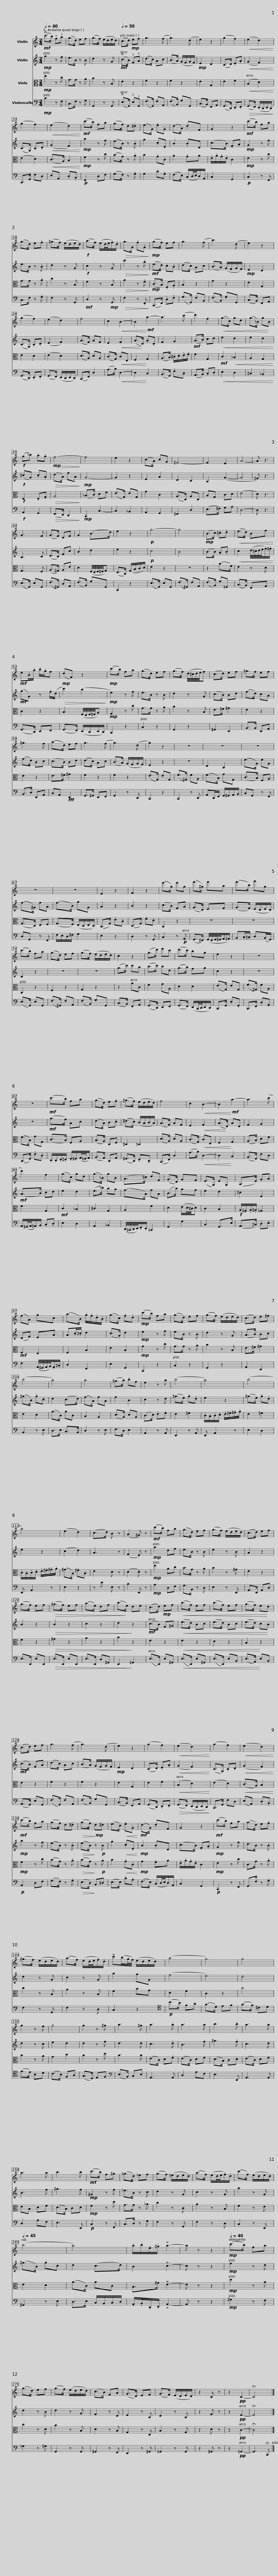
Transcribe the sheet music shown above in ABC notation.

X:1
%%score 1 2 3 4
L:1/8
Q:1/4=40
M:2/4
I:linebreak $
K:C
V:1 treble
V:2 treble
V:3 alto
V:4 bass
V:1
!mf! (vc'>b) ufua | (g>d) ef | (g>f) (e/d/e/d/) |[Q:1/4=50] (c>d)!mp! ef | g3 (f | %5
 g3) (d | e2) z2 | (g2 f2) |$!<(! (e2 d2)!<)! | (g2 f2) | %10
!<(! (e2 d2)!<)! |!mf! (c'>b) fa | (g>f) d.^d | (e>G) .e.G | (d>A) .dF | %15
 G2 z2 |$!mf! (c'>b) fa | (g>d) e.f | (^g>f) (e/d/e/d/) |!f! (a>f) (e/d/4e/4.f/).d/ | %20
!>(! g>G .f.G!>)! |!mp! (g>f) ef | g3 (f | b3) (d |$ e2) z2 | %25
 (g2 f2) | (e2 d2) | f4 | c2!<(! B2- | B2!<)!!mf! a2- | %30
 a3 (c' | d'2) f2 |$!<(! (g>c) gd | (g>_B) g!<)!B |!f! (g_b) .a.g | %35
!mp!!>(! f4-!>)! | f4 | e2 z2 | (c>A) cG | ^F4- | %40
 F2 E2 |$ A4- | A z3 | G3 F | (G>F) DF | %45
 G2 (B>d) | e2 z2 |!p! g4- | g4 |$!mp! (B>c) .^c.d | %50
!<(! (e>d) Bf!<)! |!mf! e.B/.a/ .b/.g/f |!mp! (dF) z2 |!mp! (c'>b) fa | (g>d) ef |$ %55
 (g>f) (d/4^c/4d/4e/4f) | (c>d) ef | ^g>f ef | ^g3 f | (a>d) ef | %60
 g3 (f | g3) (d | g2) z2 |$ z4 | z4 | %65
 z4 | z4 | z4 | E2 z2 | F2 z2 |$ %70
 (e'>g) e'g | (f'>^g) f'a | (f'>b) g'g | (c'>b) fa | (g>d) ef | %75
 (g>f) (e/d/e/d/) | c2 z2 |$ (g>d') e'c' | (d'>c') bg | e2 z2 | %80
 z4 | z4 |!mf! (c'>b) fa | (g>d) e.f |$ (^g>f) (e/d/e/d/) | %85
 f4 | c2!<(! B2- | B2!<)!!mf! a2- | a3 (c' | d'2) f2 | %90
 (g>c) gd | (g>_B) gB |$ (A>^c) dF | (G>D) GF | (E>G,) EG, | %95
 (A,>E) GA | (fA) gc |$ (a>B) .g/.f/.d/.B/ | (g>c) .f.d |!mp! (c'>b) fa | %100
 (g>d) ef | (g>f) (e/d/e/d/) | (c>d) e^f | (b4 | a4) |$ %105
 a4 | (^g>a) .bf | e2 z a | (b4 | a4) | %110
 (b4 | a4) |$ (e2 d2) | (c>d) B z | (A2 .^G) z | %115
!mf! (c'>b) fa | (g>d) ef | (g>f) (e/d/e/d/) | (c>d) ef | (g>f) ef | %120
!>(! (^g>f) ef |$ (a>e) df | (b>!>)!e) de | (c>d)!mp! ef |!<(! (b>f) ef | %125
 (b>f) ef | (g>f) e!<)!d | (c>d) ef | g3 (f | g3) (d |$ %130
 e2) z2 | (g2 f2) |!<(! (e2 d2)!<)! | (g2 f2) |!<(! (e2 d2)!<)! | %135
!mf! (c'>b) fa | (g>f) d.^d |!>(! (g>f)!>)!!mp! d^d |$ (e>c)!<(! .e.G!<)! |!mf! (d>G) .dF | %140
 G2 z2 |!mf! (c'>b) fa | (g>d) e.f | (^g>f) (e/d/e/d/) | (a>f) (e/d/4e/4.f/).d/ |$ %145
 !>!c'(b/g/4f/4) (e/d/e/d/) | (a4 | g4) | g4 | g2 z f | %150
 g4 | g2 z ^g | a3 ^g |$ a3 .a | a3 a | %155
 b3 .b | a3 a | a3 a | b3 b |!mf! (c'>b) f^g | %160
 (=g>d) _ef |$ (g>f) (=e/d/e/d/) | (a>f) (e/d/4e/4.f/).d/ | (c'>f) (e/d/e/d/) |[Q:1/4=45] (b4 | %165
 a4) | .a/.b/.e/.^g/ !>!a2- | a z z2 |$!mp![Q:1/4=40] (c'>b) fa | (g>d) ef | %170
 (g>f) (e/d/e/d/) | (c>B) FA | (G>D) EF | (G>F) (E/D/E/D/) | z2 C z | %175
 z2!pp! C2- | !fermata!C4 |] %177
V:2
!mp! g2 z f | e>B z B | d2 z G |!mf! (vc>B) uFuA | (d>c) Ac | %5
 (B>A) (G/F/G/F/) |!mp! E2 D2 | (C>D) .E.A |$!<(! (G2 F2)!<)! | (C>G,) .C.D | %10
!<(! (G2 F2)!<)! |!mp! a2 z f | (e>B) z .B | g2 .c.E | B2 .BD | %15
 (c>B) .F.A |$!mp! G2 z f | e>B z .B | d2 z G |!f! c2 z G | %20
!>(! c'2 z .a!>)! |!mf! (e>d) .c.B | (d>c) Ac | (B>A) (G/F/G/F/) |$!mp! E2 D2 | %25
 (C>G,) .C.D | (E2 F2) | (A>F) AF | E2!<(! F2 | (A>!<)!D) .A.D | %30
 F2 G2 |!mf! (A>B) cd |$!<(! e2 d2 | e2 d2!<)! |!f! (^cG) .c.A | %35
!>(! (d>A) fA!>)! |!mp! G4- | G2 z2 | E2 A2 | D2 C2 | %40
 B,2 (G2- |$ G4 | ^F) z3 | B,3 C | (D>C) Fc | %45
 B2 d2 | e2 z2 |!p! c4 | B4 |$ (B>B) .A.B | %50
!<(! c2 (d/4^c/4d/4e/4.f/).^f/!<)! |!mf! (gG) z .f/(d/ |!>(! c'2) (b2!>)! |!mp! e2) z f | e>B z B |$ %55
 d2 z G | (c>B) Bd | (f>d) cA | (f>d) Bc | (c>B) Bd | %60
 (d>c) Ac | (B>A) (G/F/G/F/) | E2 z2 |$ z4 | D2 B,2 | %65
 (e>G) eG | (f>^G) fA | (f>B) gG | A2 z2 | B2 z2 |$ %70
 (c>B) FA | (G>D) EF | (G>F) (E/D/E/D/) | C2 z2 | z4 | %75
 z4 | (g>c') c'a |$ (b>c') bd | (g>a) fg | c2 z2 | %80
 z4 | z4 |!mf! (g>f) Ac | (d>A) B.c |$ (^d>c) (B/A/B/A/) | %85
 (A>F) AF | E2!<(! F2 | (A>!<)!D) AD | F2 G2 |!mf! (A>B) cd | %90
 e2 d2 | (e>_b) ag |$ (f>A) fA | (B>a) gf | e2 d2 | %95
 ^c2 E2 | (DF) EA |$ A.c/.^c/ d2 | (c>.G) d2 |!mp! e2 z f | %100
 e>B z B | d2 z G | (A>B) Bc | (^g>B) .g.c | d2 (c>d) |$ %105
 (f>A) fA | f2 B2 | c2 z d | (^g>e) .g.d | e2 z2 | %110
 (^g>e) .g.d | e2 z2 |$ (c2 d2) | A3 z | (F2 .E) z | %115
!mp! a2 df | e>B z B | e2 z B | A2 z2 | B2 z2 | %120
!>(! B2 z2 |$ c2 z2 | d2!>)! z2 |!mf! (c>B) F^G |!<(! (e>d) Bc | %125
 (e>d) Bc | (e>d) c!<)!B |!mf! (c>B) FA | (d>c) Ac | (B>A) (G/F/G/F/) |$ %130
!mp! E2 D2 | (C>D) .E.A |!<(! (G2 F2)!<)! | (C>G,) .C.D |!<(! (G2 F2)!<)! | %135
!mp! a2 z f | (e>B) z .B |!>(! (e>B)!>)! z!p! B |$ g2!<(! .c.E!<)! |!mp! B2 .BD | %140
 (c>B) .F.A |!mp! G2 z f | d>B z .B | d2 z G | c2 z G |$ %145
 a2 gG | (f4 | e4) | d4 | d2 z c | %150
 e2 d2 | d2 z f | d3 d |$ c3 .d | B3 f | %155
 ^g3 .f | c3 d | B3 f | ^g3 f |!mp! ^G2 z f | %160
 _e>B z c |$ d2 z G | c2 z G | a2 z G | (^g>B) .g.c | %165
 d2 (c>d) | B2 !>!c2- | c z z2 |$!mp! f2 z d | d2 z B | %170
 d2 z G | F2 z D | E2 z B, | D2 z B, | z2 F z | %175
 z2!pp! E2- | !fermata!E4 |] %177
V:3
!mp! e2 z c | G>G z A | B2 z B, | E2 z2 | F2 z2 | %5
 F2 z2 | E2 G,2 | E2 F2 |$!<(! (B,2 D2)!<)! | (E2 D2) | %10
!<(! (C>A,) B,2!<)! |!mp! F2 z c | (B>G) z .A | B2 .G.C | A2 .GA | %15
 .E/.A/.G/.E/ C2 |$!mp! E2 z c | G>G z .A | c2 z B, | F2 z B, | %20
!>(! A2 z .F!>)! |!mp! (C>B,) .F,.A, | B,2 z2 | G2 z2 |$ E2 G,2 | %25
 E2 D2 | (E2 D2) | (D>A,) DA, | (C>G,)!<(! CE, | F,2!<)! G,2 | %30
 (A,>B,) .^C/.D/.E/.F/ | F2 G,2 |$!mf! C2!<(! _B,2 | A,2 G,2!<)! |!f! E,2 .E,.G, | %35
!>(! A,4!>)! | (_B,>C) DF | (E>G,) EG, | G2 C2 | (A,>D,) A,D, | %40
 B,G, CD |$ (E4 | D) z3 | G,3 F, | (A,>^G,) A,E | %45
 D2 (F,/4E,/4F,/4^F,/4G,) | (E,>C,) (G,/B,/C/D/) | E2 z2 | z4 |$ z2 (B>F) | %50
 E2 z D | C2 z2 | B,2 (F,/4E,/4F,/4^F,/4A,) |!mp! G,2 z c | G>G z A |$ %55
 B2 z B, | E>^F ^G2 | E2 z2 | E2 z2 | E>^F ^G2 | %60
 F2 z2 | F2 z2 | (E>G,) EG, |$ (F>^G,) FA, | (F>B,) GG, | %65
 (C>B,) F,A, | (G,>D,) E,F, | (G,>F,) (E,/D,/E,/D,/) | (C,>G,) .E.C | (D,>G,) .F.D |$ %70
 C,2 z2 | z4 | z4 | C,2 z2 | F,2 z2 | %75
 G,2 z2 | z2 AC |$ F2 GA, | D2 D2 | (E>G,) EG, | %80
 (F>^G,) FA, | (F>B,) GG, | (C>B,) F,A, | (B,>A,) D,F, |$ ^D,2 =D,2 | %85
 (D>A,) DA, | (C>G,)!<(! CE, | F,2!<)! G,2 | (A,>B,) DF | F2 G,2 | %90
!mf! C2 _B,2 | ^C2 G,2 |$ A,2 F2 | D2 (E/D/4^C/4D) | C2 B,2 | %95
!f! .A,/.^G,/.A,/.^A,/ =G,2 |!mf! F,2 E,2 |$ F,2 B,2 | E2 B,2 |!mp! G2 z c | %100
 G>G z A | B2 z B, | E>^F ^G2 | E2 D2 | (A>C) AC |$ %105
 B,2 A,2 | (D>A,) DA, | (C>D) .E.F | E2 ^F2 | .C/.B,/.C/.D/ .E/.^F/.^G/.A/ | %110
 E2 ^F2 | .C/.B,/.C/.D/ .E/.^F/.^G/.A/ |$ (^G>B,) .^F.B, | E2 D z | (D2 .D) z | %115
!mp! e2 Ac | B>G z A | B2 z ^G | E2 z2 | F2 z2 | %120
!>(! ^G2 z2 |$ A2 z2 | B2!>)! z2 | E2 z2 |!<(! E2 z2 | %125
 D2 z2 | B,2!<)! z2 | E2 z2 | F2 z2 | F2 z2 |$ %130
 E2 G,2 | E2 F2 |!<(! (B,2 D2)!<)! | (E2 D2) |!<(! (C>A,) B,2!<)! | %135
!mp! F2 z c | (B>G) z .A |!>(! (B>G)!>)! z!p! A |$ B2!<(! .G.C!<)! |!mp! G2 .FA | %140
 .E/.A/.G/.E/ C2 |!mp! E2 z c | C>G z .A | c2 z B, | A2 z B, |$ %145
 F2 BG | D2 F2 | C2 z2 | c4 | B2 z A | %150
 G2 c2 | B2 z d | B3 B |$ (E>C) D.F | (E>C) DF | %155
 (D>B,) C.D | (E>C) DF | EB, DF | (D>B,) CD |!mp! F2 z d | %160
 G>G z _A |$ c2 z C | A2 z B, | F2 z E | E2 D2 | %165
 (A>C) AC | B,>^G !>!E2- | E z z2 |$!mp! d2 z A | c2 z D | %170
 B2 z B, | D2 z B, | G,2 z D, | B,2 z G, | z2 D z | %175
 z2!pp! C2- | !fermata!C4 |] %177
V:4
!mp! C2 z F, | C,>F, z G, | G,,2 z G,, | (vE,>G,,) uE,uG,, | (F,>G,,) F,A,, | %5
 (F,>B,,) G,G,, | (C,>B,,) F,,A,, | (G,,>D,,) .E,,.F,, |$!>(! (G,,>F,,) (E,,/D,,/E,,/D,,/)!>)! | C,,>G,, F,D, | %10
 E,A,, .D,.B,, |!p! F,,2 D,F, | (G,>F,) z .G, | G,2 .C.G, | (F,>E,) (C,/D,/4E,/4D,/)A,,/ | %15
 C,2 G,,2 |$!p! C,2 z F,, | C,>F, z .G, | F,2 z G,, |!mf! D,2 z!mp! G,, | %20
!>(! F,2 z .F,,!>)! | (C,,>F,,) .D,.F, | (G,>G,,) F,B,, | (F,>B,,) .G,G,, |$ (C,>B,,) F,,A,, | %25
 (G,,>D,,) .E,,.F,, | (G,,>F,,) (E,,/D,,/E,,/D,,/) | (C,,>F,,) D,2 | (A,>B,)!<(! D,2- | D,2!<)! C,2 | %30
 (B,,>G,,) .F,.C, | (A,,>B,,) .C,.D, |$!<(! E,2 D,2 | ^C,2 _B,,2!<)! |!f! A,,2 G,,2 | %35
!>(! (F,,>E,,) D,,2!>)! |!mp! C,,2 C,2- | C,2 _B,,2 | A,,2 G,,2 | ^F,,2 D,2 | %40
 (E,>^F,) G,A, |$ D,4- | D, z3 | (E,>G,,) E,G,, | (F,>^G,,) D,A,, | %45
 (F,>B,,) G,G,, | C,,2 z2 | (E,>G,,) E,G,, | (F,>^G,,) F,A,, |$ (F,>B,,) G,=G,, | %50
 (C,>B,,) F,,A,, | (G,,>D,,) E,,F,, | (G,,>F,,) (E,,/D,,/E,,/D,,/) | C,,2 z2 | C,2 z2 |$ %55
 G,,2 z2 | ^G,,2 E,,2 | B,,>B,, E,,A,, | B,,>D, E,,A,, | C,A,,!fff! E,,2 | %60
 G,,>^G,, E,,F,, | G,,2 z D,, | C,,2 z2 |$ C,,2 z D,, | A,,D,,/F,,/ G,,/^G,,/A,,/B,,/ | %65
 C,G,, z F,, | D,G,, z F,, | F,/E,/D,/^F,/ G,2 | E,2 z2 | D,2 z G,, |$ %70
 C,2 z!p! A,, | (G,,>^F,,) (G,,/4F,,/4G,,/4^G,,/4A,,/^A,,/) | B,,.C,/.^C,/ D,(B,,/G,,/) | (E,>G,,) E,G,, | (F,>^G,,) F,A,, | %75
 (F,>B,,) G,G,, | (C,>B,,) F,,A,, |$ (G,,>D,,) E,,F,, | (G,,>F,,) (E,,/C,,/4D,,/4E,,/D,,/) | C,,>G,, .E,.G,, | %80
 C,,>F,, .D,.A,, | (D,,>G,,) .F,.D, | .E,,/.E,,/.F,,/.^F,,/ .G,,/.^G,,/(A,,/4=G,,/4A,,/) | (B,,>A,,) D,,A,, |$ (^G,,>D,,) .F,,.D,, | %85
 (C,,>F,,) D,2 | (A,>B,)!<(! D,2- | D,2!<)! C,2 | (B,,>G,,) F,D, | A,,/(^G,,/4A,,/4^A,,/)B,,/ .C,.D, | %90
 E,2 D,2 | A,,2 _B,,2 |$ (D,,/4^C,,/4D,,/4E,,/4).F,,/.E,,/ =C,,2 | G,,2 G,2 | C,2 G,,>E, | %95
 (A,,>^C,) .D,.E, | F,2 (A,,/4^G,,/4A,,/4B,,/4).A,,/.^C,/ |$ D,2 F,,2 | E,2 G,,2 | C,,2 z2 | %100
 C,2 z2 | G,,2 z2 | A,,2 E,,2 | B,,2 z E, | D,>E, C,>B,, |$ %105
 D,2 z E, | F,>D, E,2 | A,,2 z A,, | E,,2 z A,, | E,, A,,2 z | %110
 E,2 D,2 | E,, A,,2 z |$ E,2 z2 | z D E, z | B,2 E,, z | %115
!mp! A,2 D,F, | G,>B,, z D, | E,2 z E,, | A,,>E,, A,,D, | E,>E,, E,E,, | %120
!>(! E,>E,, E,E,, |$ E,>E,, D,^G,, | E,,2!>)! =G,,2 | (E,>E,,) E,^G,, |!<(! (E,>E,,) E,^G,, | %125
 (E,>E,,) E,B,, | (E,>A,,)!<)! E,B,, | (A,,>G,,) E,G,, | (F,>G,,) F,A,, | (F,>B,,) G,G,, |$ %130
 (C,>B,,) F,,A,, | (G,,>D,,) .E,,.F,, |!>(! (G,,>F,,) (E,,/D,,/E,,/D,,/)!>)! | C,,>G,, F,D, | (E,A,,) .D,.B,, | %135
!p! A,,2 D,F, | (G,>F,) z .G, |!>(! (E,>D,)!>)! B,,^D, |$ (E,>E,) .C.A, | (F,>E,) (C,/D,/4E,/4D,/)A,,/ | %140
 C,2 G,,2 |!p! C,,2 z F,, | G,,>F, z .G, | F,2 z G,, | F,2 z D, |$ %145
 C,2 z2 |[K:tenor]!p! (c>B) FA | (G>D) EF | (G>F) ^CD | (F>E) B,D | %150
 (C>B,) F,A, | (G,>D,) E,F, |[K:bass] (E,>B,,) C,E, |$ A,,3 A,, | D,2 A,F, | %155
 E,3 E,, | A,,3 A,, | D,2 A,F, | E,3 E,, |!p! C,2 z F,, | %160
 C,>D, z G, |$ F,2 z G,, | F,2 z D, | C,2 z E,, | ^G,,2 z E, | %165
 D,>E, C,/B,,/C,/D,/ | .A,,/.B,,/.D,,/.E,,/ !>!A,,2- | A,, z z2 |$!mp! ^G,2 z F, | =G,2 z ^G, | %170
 G,,2 z G,, | ^G,,2 z F,, | E,,2 z ^G,, | =G,,2 z G,, | z2 ^G,, z | %175
 z2!pp! =G,,2- | G,,3 !fermata!C,, |] %177
